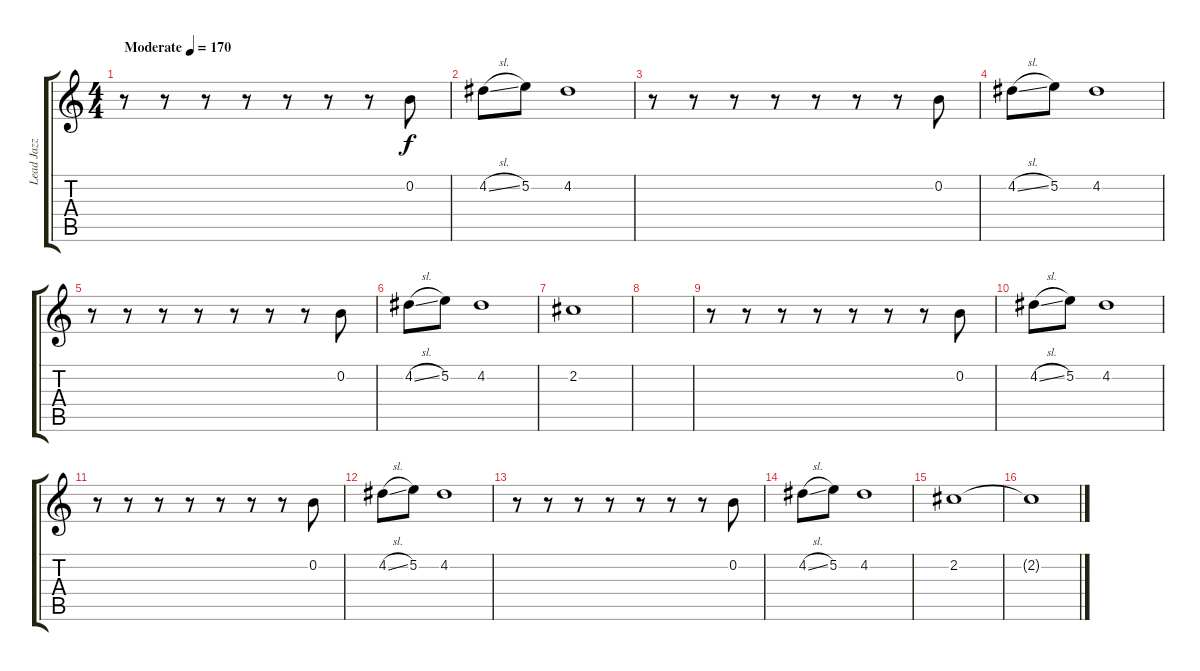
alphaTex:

\track ("Lead Jazz Guitar" "Lead Jazz ") {instrument electricguitarjazz}
\staff {score tabs}
\tuning (E4 B3 G3 D3 A2 E2) {hide}
\ts (4 4)
\tempo (170 "Moderate")
\clef g2
\ks c
r.8{dy f instrument electricguitarjazz} r.8 r.8 r.8 r.8 r.8 r.8 0.2.8 |
4.2{sl}.8 5.2.8 4.2.1 |
r.8 r.8 r.8 r.8 r.8 r.8 r.8 0.2.8 |
4.2{sl}.8 5.2.8 4.2.1 |
r.8 r.8 r.8 r.8 r.8 r.8 r.8 0.2.8 |
4.2{sl}.8 5.2.8 4.2.1 |
2.2.1 |
|
r.8 r.8 r.8 r.8 r.8 r.8 r.8 0.2.8 |
4.2{sl}.8 5.2.8 4.2.1 |
r.8 r.8 r.8 r.8 r.8 r.8 r.8 0.2.8 |
4.2{sl}.8 5.2.8 4.2.1 |
r.8 r.8 r.8 r.8 r.8 r.8 r.8 0.2.8 |
4.2{sl}.8 5.2.8 4.2.1 |
2.2.1 |
2.2{t}.1
